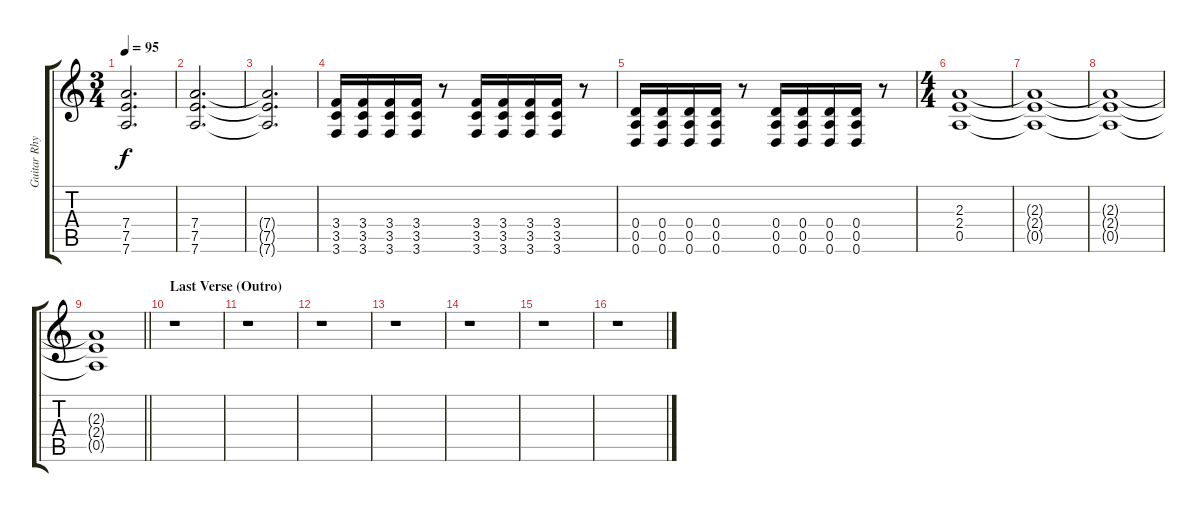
\track ("Guitar Rhythm Zacky" "Guitar Rhy") {instrument distortionguitar}
\staff {score tabs}
\tuning (E4 B3 G3 D3 A2 D2) {hide}
\ts (3 4)
\tempo 95
\clef g2
\ks c
(7.4{t} 7.5{t} 7.6{t}).2{d dy f} |
(7.4 7.5 7.6).2{d} |
(7.4{t} 7.5{t} 7.6{t}).2{d} |
(3.4 3.5 3.6).16 (3.4 3.5 3.6).16 (3.4 3.5 3.6).16 (3.4 3.5 3.6).16 r.8 (3.4 3.5 3.6).16 (3.4 3.5 3.6).16{beam merge} (3.4 3.5 3.6).16 (3.4 3.5 3.6).16 r.8 |
(0.4 0.5 0.6).16 (0.4 0.5 0.6).16{beam merge} (0.4 0.5 0.6).16 (0.4 0.5 0.6).16 r.8 (0.4 0.5 0.6).16 (0.4 0.5 0.6).16{beam merge} (0.4 0.5 0.6).16 (0.4 0.5 0.6).16 r.8 |
\ts (4 4)
(2.3 2.4 0.5).1{volume 0} |
(2.3{t} 2.4{t} 0.5{t}).1 |
(2.3{t} 2.4{t} 0.5{t}).1 |
\barLineRight lightlight
(2.3{t} 2.4{t} 0.5{t}).1 |
\section ("" "Last Verse (Outro)")
r.1 |
r.1 |
r.1 |
r.1 |
r.1 |
r.1 |
r.1
